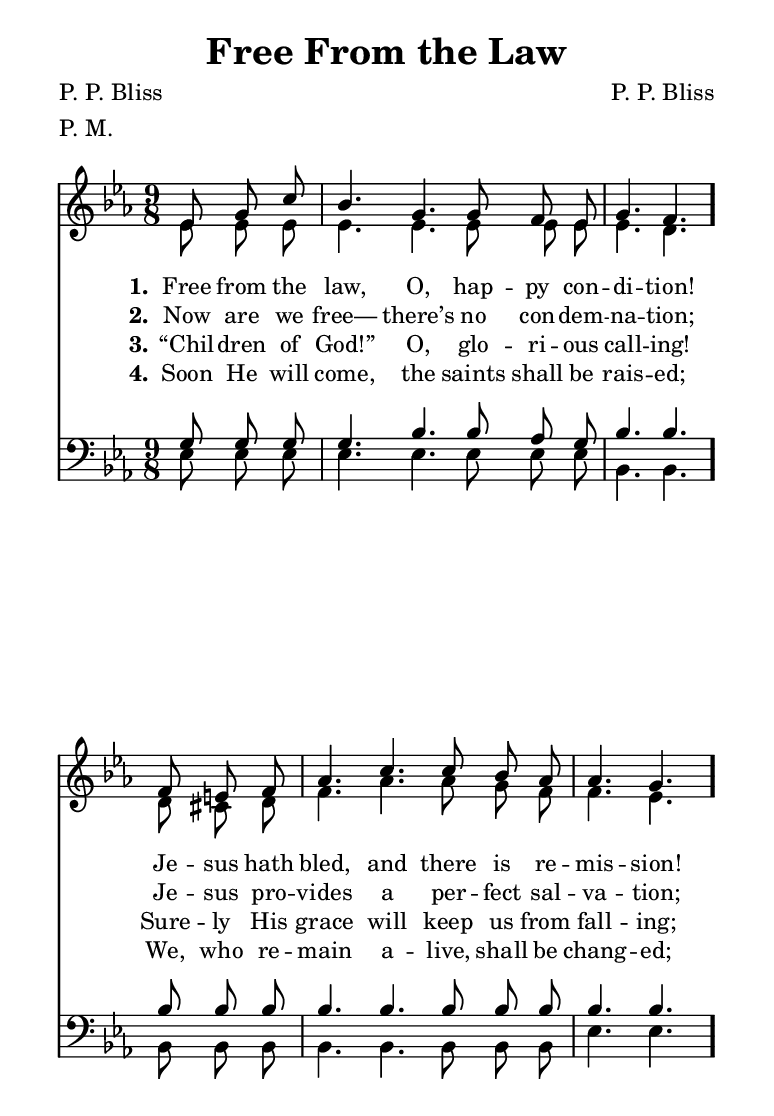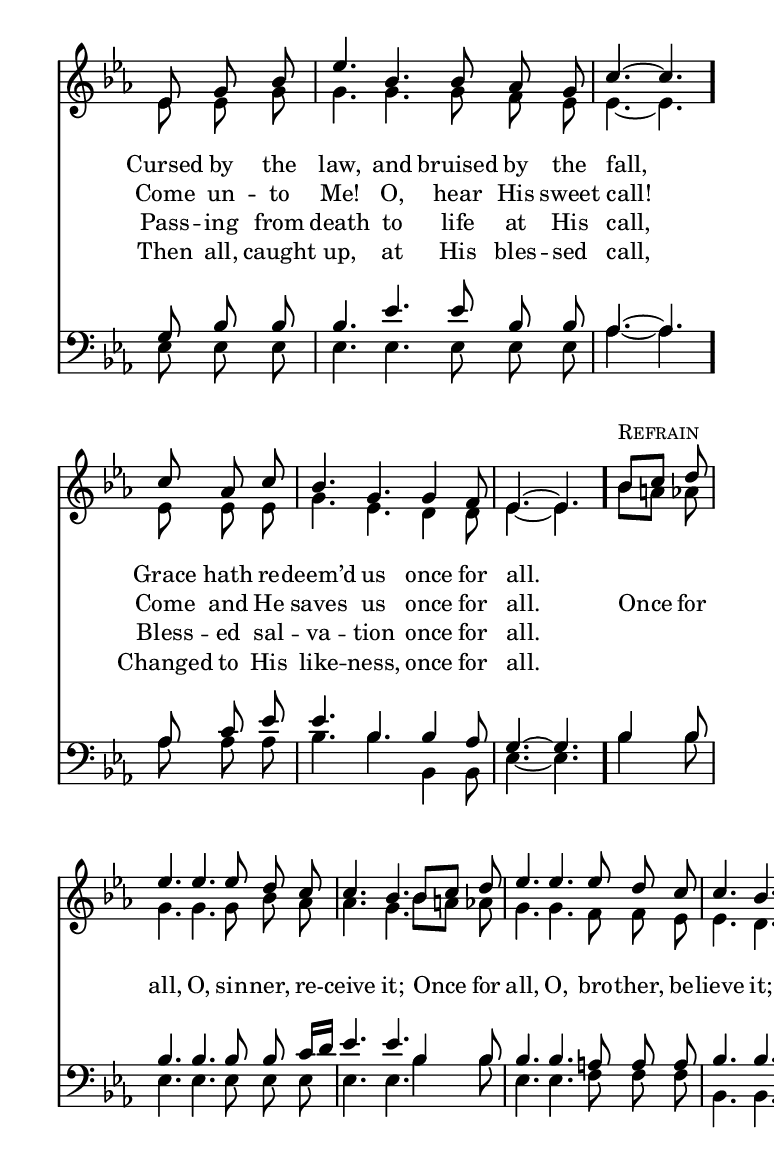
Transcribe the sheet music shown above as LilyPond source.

\include "common/global.ily"
\paper {
  \include "common/paper.ily"
  %ragged-bottom = ##t
  ragged-last-bottom = ##t
  systems-per-page = ##f
  %max-systems-per-page = 5
  %min-systems-per-page = 1
  system-count = 5 % 6 in original, but I can't make it work, at least not with ly:optimal-breaking
  page-count = 2
}

\header{
  hymnnumber = "84"
  title = "Free From the Law"
  tunename = "Once For All"
  meter = "P. M."
  poet = "P. P. Bliss"
  composer = "P. P. Bliss"
  %copyright = ""
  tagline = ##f
}

% for fermata in MIDI
ta = { \tempo 4=80 }
tb = { \tempo 4=40 }

patternAA = { c8 c8 c8 | c4. c4. c8 c8 c8      | c4. c4. }
patternAB = { c8 c8 c8 | c4. c4. c4    c8      | c4. c4. }
patternAC = { c4    c8 | c4. c4. c8 c8 c16 c16 | c4. c4. }
patternAD = { c4    c8 | c4. c4. c8 c8 c8      | c4. c4. }

global = {
  \include "common/overrides.ily"
  \override Staff.TimeSignature.style = #'()
  \time 9/8
  \override Score.MetronomeMark.transparent = ##t % hide all fermata changes too
  \ta
  \key ees \major
  \partial 4.
  \autoBeamOff
}

notesSoprano = {
\global
\relative c' {

  \changePitch \patternAA { ees g c | bes g g f ees | g f }
  \changePitch \patternAA { f e f | aes c c bes aes | aes g }
  \changePitch \patternAA { ees g bes | ees bes bes aes g | c ~ c }
  \changePitch \patternAB { c aes c | bes g g f | ees ~ ees }

  << s^\markup { \small \caps "Refrain" }
  \changePitch \patternAA { bes'[ c] d | ees ees ees d c | c bes } >>
  \changePitch \patternAA { bes[ c] d | ees ees ees d c | c bes }
  \changePitch \patternAA { ees, g c | bes g g f ees | c' ~ c }
  \changePitch \patternAB { c aes c | bes g g f | ees ~ ees }

  \bar "|."

}
}

notesAlto = {
\global
\relative e' {

  \changePitch \patternAA { ees ees ees | ees ees ees ees ees | ees d }
  \changePitch \patternAA { d cis d | f aes aes g f | f ees }
  \changePitch \patternAA { ees ees g | g g g f ees | ees ~ ees }
  \changePitch \patternAB { ees ees ees | g ees d d | ees ~ ees }

  \changePitch \patternAA { bes'[ a] aes | g g g bes aes | aes g }
  \changePitch \patternAA { bes[ a] aes | g g f f ees | ees d }
  \changePitch \patternAA { ees ees ees | ees ees ees ees ees | ees ~ ees }
  \changePitch \patternAB { ees ees ees | ees ees d d | ees ~ ees }

}
}

notesTenor = {
\global
\relative a {

  \changePitch \patternAA { g g g | g bes bes aes g | bes bes }
  \changePitch \patternAA { bes bes bes | bes bes bes bes bes | bes bes }
  \changePitch \patternAA { g bes bes | bes ees ees bes bes | aes ~ aes }
  \changePitch \patternAB { aes c ees | ees bes bes aes | g ~ g }

  \changePitch \patternAC { bes bes | bes bes bes bes c[ d] | ees ees }
  \changePitch \patternAD { bes bes | bes bes a a a | bes bes }
  \changePitch \patternAA { g g g | g bes bes aes g | aes ~ aes }
  \changePitch \patternAB { aes c aes | g bes bes aes | g ~ g }

}
}

notesBass = {
\global
\relative f {

  \changePitch \patternAA { ees ees ees | ees ees ees ees ees | bes bes }
  \changePitch \patternAA { bes bes bes | bes bes bes bes bes | ees ees }
  \changePitch \patternAA { ees ees ees | ees ees ees ees ees | aes ~ aes }
  \changePitch \patternAB { aes aes aes | bes bes bes, bes | ees ~ ees }

  \changePitch \patternAD { bes' bes | ees, ees ees ees ees | ees ees }
  \changePitch \patternAD { bes' bes | ees, ees f f f | bes, bes }
  \changePitch \patternAA { ees ees ees | ees ees ees ees ees | aes, ~ aes }
  \changePitch \patternAB { aes aes aes | bes bes bes bes | ees ~ ees }

}
}

Refrain = \lyricmode {

Once for all, O, sin -- ner, re -- ceive it;
Once for all, O, bro -- ther, be -- lieve it;
Cling to the cross, the bur -- den will fall;
Christ hath re -- deem’d us once for all.

}

wordsA = \lyricmode {
\set stanza = "1."

Free from the law, O, hap -- py con -- di -- tion! \bar "."
Je -- sus hath bled, and there is re -- mis -- sion! \bar "."
Cursed by the law, and bruised by the fall, \bar "."
Grace hath re -- deem’d us once for all. \bar "."

}

wordsB = \lyricmode {
\set stanza = "2."

Now are we free— there’s no con -- dem -- na -- tion;
Je -- sus pro -- vides a per -- fect  sal -- va -- tion;
Come un -- to Me! O, hear His sweet call!
Come and He saves us once for all.

\Refrain

}

wordsC = \lyricmode {
\set stanza = "3."

“Chil -- dren of God!” O, glo -- ri -- ous call -- ing!
Sure -- ly His grace will keep us from fall -- ing;
Pass -- ing from death to life at His call,
Bless -- ed sal -- va -- tion once for all.

}

wordsD = \lyricmode {
\set stanza = "4."

Soon He will come, the saints shall be rais -- ed;
We, who re -- main a -- live, shall be chang -- ed;
Then all, caught up, at His bles -- sed call,
Changed to His like -- ness, once for all.

}

\score {
  \context ChoirStaff <<
    \context Staff = upper <<
      \set ChoirStaff.systemStartDelimiter = #'SystemStartBar
      \context Voice  = sopranos { \voiceOne << \notesSoprano >> }
      \context Voice  = altos { \voiceTwo << \notesAlto >> }
      \context Lyrics = one   \lyricsto sopranos \wordsA
      \context Lyrics = two   \lyricsto sopranos \wordsB
      \context Lyrics = three \lyricsto sopranos \wordsC
      \context Lyrics = four  \lyricsto sopranos \wordsD
    >>
    \context Staff = men <<
      \clef bass
      \context Voice  = tenors { \voiceOne << \notesTenor >> }
      \context Voice  = basses { \voiceTwo << \notesBass >> }
    >>
  >>
  \layout {
    \include "common/layout.ily"
  }
  \midi{
    \include "common/midi.ily"
  }
}

\version "2.18.0"  % necessary for upgrading to future LilyPond versions.

% vi:set et ts=2 sw=2 ai nocindent syntax=lilypond:
